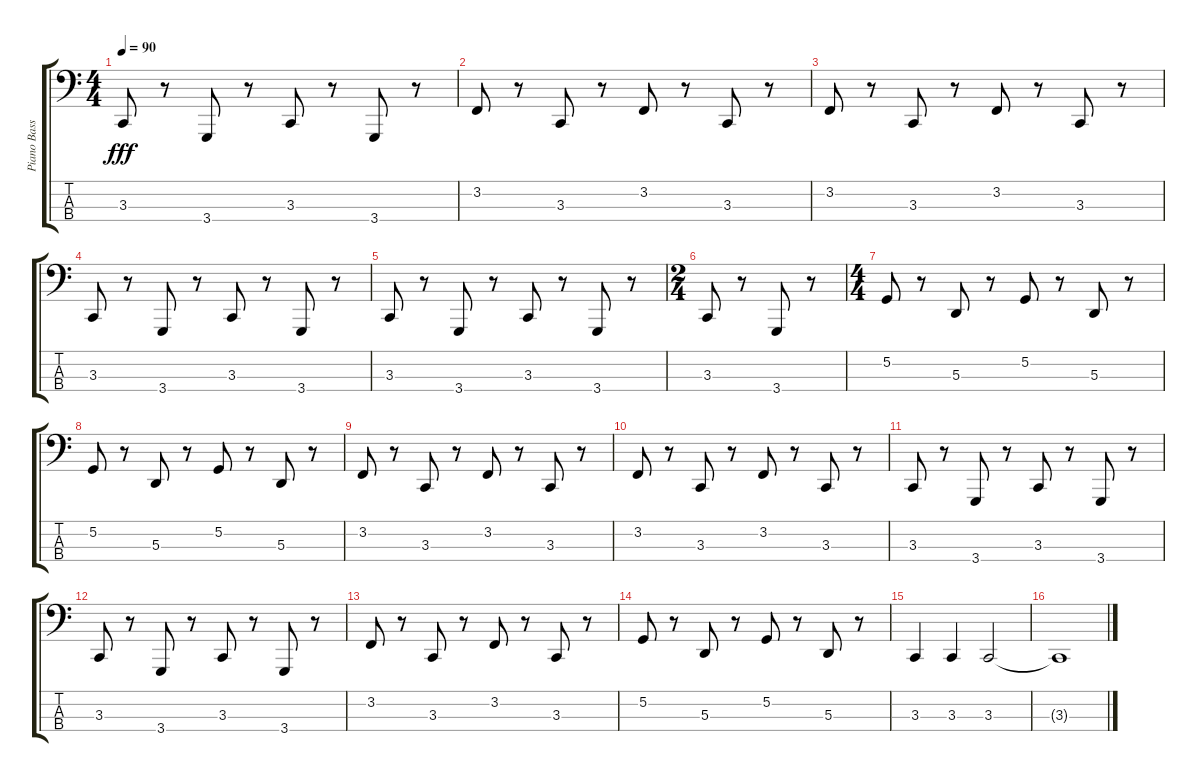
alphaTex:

\track ("Piano Bass" "Piano Bass") {instrument honkytonkpiano}
\staff {score tabs}
\tuning (G2 D2 A1 E1) {hide}
\ts (4 4)
\tempo 90
\clef f4
\ks c
3.3.8{dy fff} r.8 3.4.8 r.8 3.3.8 r.8 3.4.8 r.8 |
3.2.8 r.8 3.3.8 r.8 3.2.8 r.8 3.3.8 r.8 |
3.2.8 r.8 3.3.8 r.8 3.2.8 r.8 3.3.8 r.8 |
3.3.8 r.8 3.4.8 r.8 3.3.8 r.8 3.4.8 r.8 |
3.3.8 r.8 3.4.8 r.8 3.3.8 r.8 3.4.8 r.8 |
\ts (2 4)
3.3.8 r.8 3.4.8 r.8 |
\ts (4 4)
5.2.8 r.8 5.3.8 r.8 5.2.8 r.8 5.3.8 r.8 |
5.2.8 r.8 5.3.8 r.8 5.2.8 r.8 5.3.8 r.8 |
3.2.8 r.8 3.3.8 r.8 3.2.8 r.8 3.3.8 r.8 |
3.2.8 r.8 3.3.8 r.8 3.2.8 r.8 3.3.8 r.8 |
3.3.8 r.8 3.4.8 r.8 3.3.8 r.8 3.4.8 r.8 |
3.3.8 r.8 3.4.8 r.8 3.3.8 r.8 3.4.8 r.8 |
3.2.8 r.8 3.3.8 r.8 3.2.8 r.8 3.3.8 r.8 |
5.2.8 r.8 5.3.8 r.8 5.2.8 r.8 5.3.8 r.8 |
3.3.4 3.3.4 3.3.2 |
3.3{t}.1
